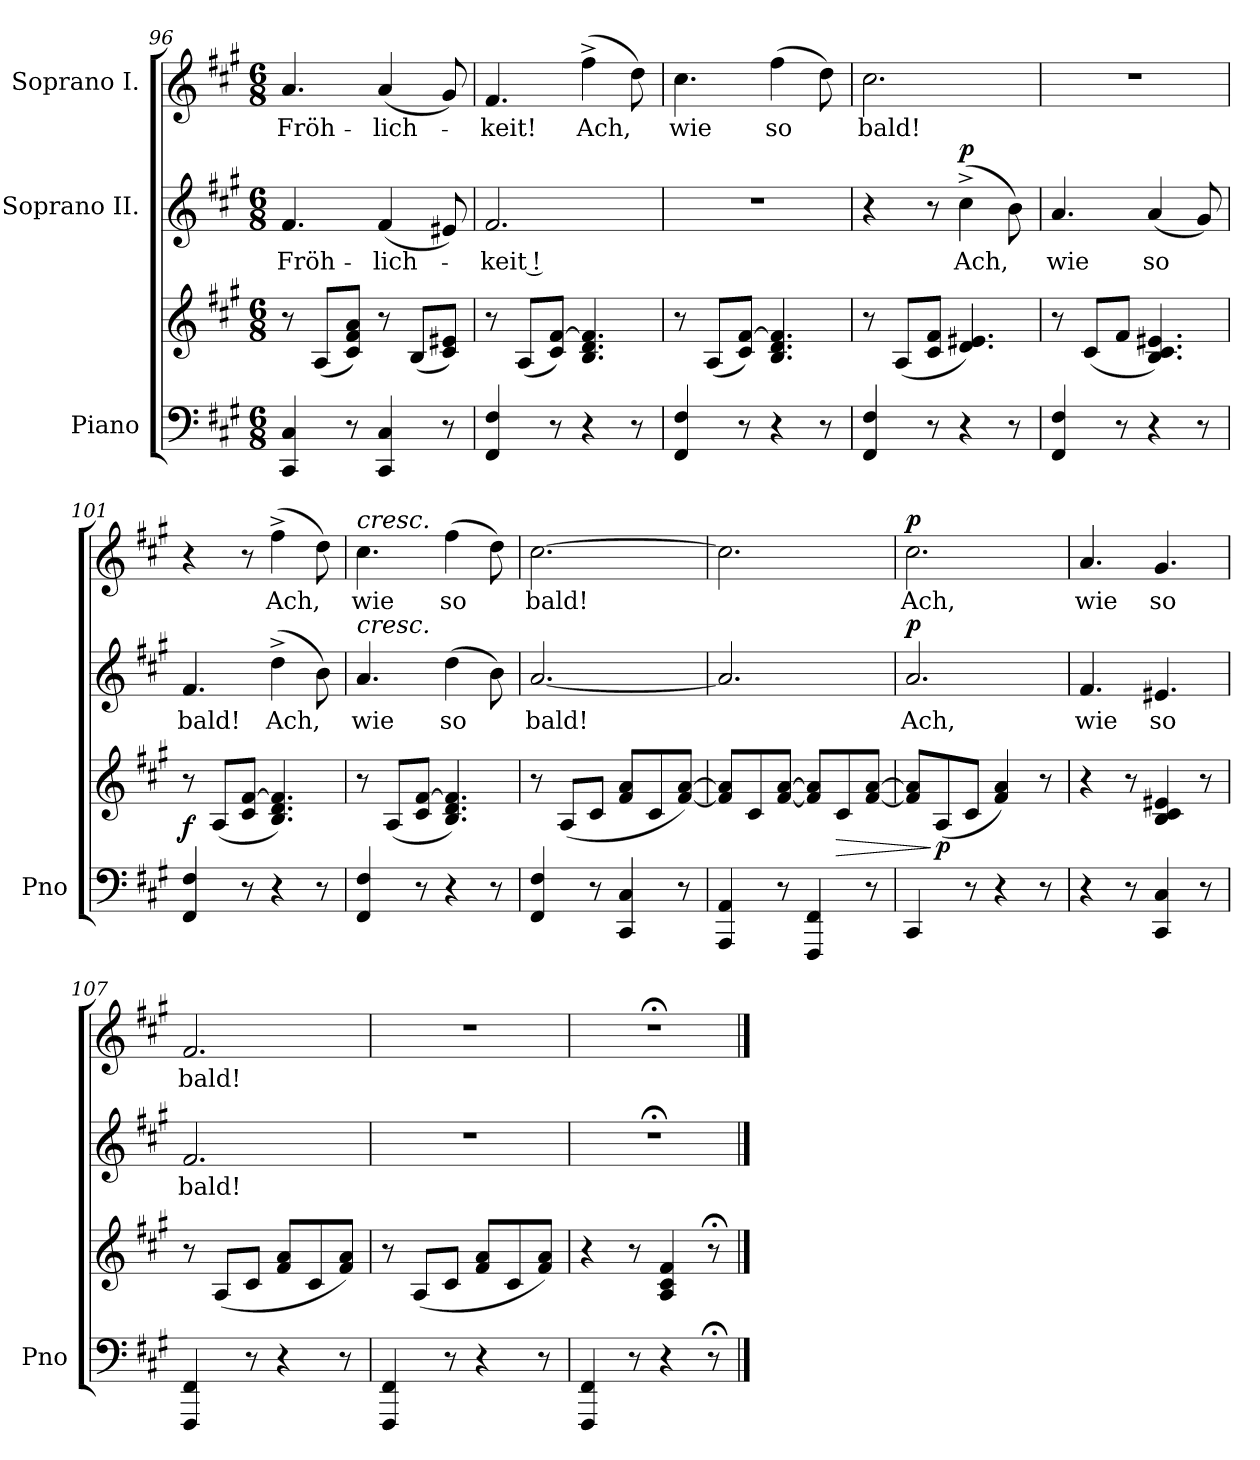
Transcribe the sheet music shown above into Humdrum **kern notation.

**kern	**kern	**dynam	**kern	**text	**dynam	**kern	**text	**dynam
*part3	*part3	*part3	*part2	*part2	*part2	*part1	*part1	*part1
*staff4	*staff3	*staff3/4	*staff2	*staff2	*staff2	*staff1	*staff1	*staff1
*I"Piano	*	*	*I"Soprano II.	*	*	*I"Soprano I.	*	*
*I'Pno	*	*	*	*	*	*	*	*
*clefF4	*clefG2	*	*clefG2	*	*	*clefG2	*	*
*k[f#c#g#]	*k[f#c#g#]	*	*k[f#c#g#]	*	*	*k[f#c#g#]	*	*
*M6/8	*M6/8	*	*M6/8	*	*	*M6/8	*	*
=96	=96	=96	=96	=96	=96	=96	=96	=96
!	!	!	!	!LO:LY:b	!	!	!LO:LY:b	!
4CC#/ 4C#/	8r	.	4.f#/	Fröh-	.	4.a/	Fröh-	.
.	(<8A/L	.	.	.	.	.	.	.
8r	8c#/ 8f#/ 8a/J)	.	.	.	.	.	.	.
!	!	!	!	!LO:LY:b	!	!	!LO:LY:b	!
4CC#/ 4C#/	8r	.	(<4f#/	-lich-	.	(<4a/	-lich-	.
.	(<8B/L	.	.	.	.	.	.	.
8r	8c#/ 8e#X/J)	.	8e#X/)	.	.	8g#/)	.	.
=97	=97	=97	=97	=97	=97	=97	=97	=97
*	*	*	*	*	*	*MM162	*	*
!	!	!	!	!LO:LY:b	!	!	!LO:LY:b	!
4FF#/ 4F#/	8r	.	2.f#/	-keit !	.	4.f#/	-keit!	.
.	(<8A/L	.	.	.	.	.	.	.
8r	8c#/ [8f#/J)	.	.	.	.	.	.	.
!	!	!	!	!	!	!	!LO:LY:b	!
4r	4.B/ 4.d/ 4.f#/]	.	.	.	.	(>4ff#^\	Ach,	.
8r	.	.	.	.	.	8dd\)	.	.
!!LO:LB:g=z
=98	=98	=98	=98	=98	=98	=98	=98	=98
!	!	!	!	!	!	!	!LO:LY:b	!
4FF#/ 4F#/	8r	.	2.r	.	.	4.cc#\	wie	.
.	(<8A/L	.	.	.	.	.	.	.
8r	8c#/ [8f#/J)	.	.	.	.	.	.	.
*	*	*	*	*	*	*MM150	*	*
!	!	!	!	!	!	!	!LO:LY:b	!
4r	4.B/ 4.d/ 4.f#/]	.	.	.	.	(>4ff#\	so	.
8r	.	.	.	.	.	8dd\)	.	.
=99	=99	=99	=99	=99	=99	=99	=99	=99
!	!	!	!	!	!	!	!LO:LY:b	!
4FF#/ 4F#/	8r	.	4r	.	.	2.cc#\	bald!	.
.	(<8A/L	.	.	.	.	.	.	.
8r	8c#/ 8f#/J	.	8r	.	.	.	.	.
!	!	!	!	!LO:LY:b	!LO:DY:a	!	!	!
4r	4.d/ 4.e#X/)	.	(>4cc#^\	Ach,	p	.	.	.
8r	.	.	8b\)	.	.	.	.	.
=100	=100	=100	=100	=100	=100	=100	=100	=100
!	!	!	!	!LO:LY:b	!	!	!	!
4FF#/ 4F#/	8r	.	4.a/	wie	.	2.r	.	.
.	(<8c#/L	.	.	.	.	.	.	.
8r	8f#/J	.	.	.	.	.	.	.
!	!	!	!	!LO:LY:b	!	!	!	!
4r	4.B/ 4.c#/ 4.e#X/)	.	(<4a/	so	.	.	.	.
8r	.	.	8g#/)	.	.	.	.	.
=101	=101	=101	=101	=101	=101	=101	=101	=101
!	!	!LO:DY:a=2	!	!LO:LY:b	!	!	!	!
4FF#/ 4F#/	8r	f	4.f#/	bald!	.	4r	.	.
.	(<8A/L	.	.	.	.	.	.	.
8r	8c#/ [8f#/J	.	.	.	.	8r	.	.
!	!	!	!	!LO:LY:b	!	!	!LO:LY:b	!
4r	4.B/ 4.d/ 4.f#/])	.	(>4dd^\	Ach,	.	(>4ff#^\	Ach,	.
8r	.	.	8b\)	.	.	8dd\)	.	.
=102	=102	=102	=102	=102	=102	=102	=102	=102
!	!	!	!	!	!	!LO:TX:a:i:t=cresc.	!	!
!	!	!	!LO:TX:a:i:t=cresc.	!	!	!	!	!
!	!	!	!	!LO:LY:b	!	!	!LO:LY:b	!
4FF#/ 4F#/	8r	.	4.a/	wie	.	4.cc#\	wie	.
.	(<8A/L	.	.	.	.	.	.	.
8r	8c#/ [8f#/J	.	.	.	.	.	.	.
!	!	!	!	!LO:LY:b	!	!	!LO:LY:b	!
4r	4.B/ 4.d/ 4.f#/])	.	(>4dd\	so	.	(>4ff#\	so	.
8r	.	.	8b\)	.	.	8dd\)	.	.
=103	=103	=103	=103	=103	=103	=103	=103	=103
!	!	!	!	!LO:LY:b	!	!	!LO:LY:b	!
4FF#/ 4F#/	8r	.	[2.a/	bald!	.	[2.cc#\	bald!	.
.	(<8A/L	.	.	.	.	.	.	.
8r	8c#/J	.	.	.	.	.	.	.
4CC#/ 4C#/	8f#/ 8a/L	.	.	.	.	.	.	.
.	8c#/	.	.	.	.	.	.	.
8r	[8f#/ [8a/J)	.	.	.	.	.	.	.
!!LO:LB:g=z
=104	=104	=104	=104	=104	=104	=104	=104	=104
4AAA/ 4AA/	8f#/] 8a/]L	.	2.a/]	.	.	2.cc#\]	.	.
.	8c#/	.	.	.	.	.	.	.
8r	[8f#/ [8a/J	.	.	.	.	.	.	.
4FFF#/ 4FF#/	8f#/] 8a/]L	.	.	.	.	.	.	.
!	!	!LO:HP:b	!	!	!	!	!	!
.	8c#/	>	.	.	.	.	.	.
8r	[8f#/ [8a/J	.	.	.	.	.	.	.
=105	=105	=105	=105	=105	=105	=105	=105	=105
*	*	*	*	*	*	*MM140	*	*
!	!	!	!	!LO:LY:b	!LO:DY:a	!	!LO:LY:b	!LO:DY:a
4CC#/	8f#/] 8a/]L	.	2.a/	Ach,	p	2.cc#\	Ach,	p
!	!	!LO:DY:n=1:b	!	!	!	!	!	!
.	(<8A/	] p	.	.	.	.	.	.
8r	8c#/J	.	.	.	.	.	.	.
4r	4f#/ 4a/)	.	.	.	.	.	.	.
8r	8r	.	.	.	.	.	.	.
=106	=106	=106	=106	=106	=106	=106	=106	=106
*	*	*	*	*	*	*MM134	*	*
!	!	!	!	!LO:LY:b	!	!	!LO:LY:b	!
4r	4r	.	4.f#/	wie	.	4.a/	wie	.
8r	8r	.	.	.	.	.	.	.
!	!	!	!	!LO:LY:b	!	!	!LO:LY:b	!
4CC#/ 4C#/	4B/ 4c#/ 4e#X/	.	4.e#X/	so	.	4.g#/	so	.
8r	8r	.	.	.	.	.	.	.
=107	=107	=107	=107	=107	=107	=107	=107	=107
*	*	*	*	*	*	*MM130	*	*
!	!	!	!	!LO:LY:b	!	!	!LO:LY:b	!
4FFF#/ 4FF#/	8r	.	2.f#/	bald!	.	2.f#/	bald!	.
.	(<8A/L	.	.	.	.	.	.	.
8r	8c#/J	.	.	.	.	.	.	.
4r	8f#/ 8a/L	.	.	.	.	.	.	.
.	8c#/	.	.	.	.	.	.	.
8r	8f#/ 8a/J)	.	.	.	.	.	.	.
=108	=108	=108	=108	=108	=108	=108	=108	=108
4FFF#/ 4FF#/	8r	.	2.r	.	.	2.r	.	.
.	(<8A/L	.	.	.	.	.	.	.
8r	8c#/J	.	.	.	.	.	.	.
4r	8f#/ 8a/L	.	.	.	.	.	.	.
.	8c#/	.	.	.	.	.	.	.
8r	8f#/ 8a/J)	.	.	.	.	.	.	.
=109	=109	=109	=109	=109	=109	=109	=109	=109
4FFF#/ 4FF#/	4r	.	2.r;<	.	.	2.r;<	.	.
8r	8r	.	.	.	.	.	.	.
4r	4A/ 4c#/ 4f#/	.	.	.	.	.	.	.
8r;<	8r;<	.	.	.	.	.	.	.
==	==	==	==	==	==	==	==	==
*-	*-	*-	*-	*-	*-	*-	*-	*-
